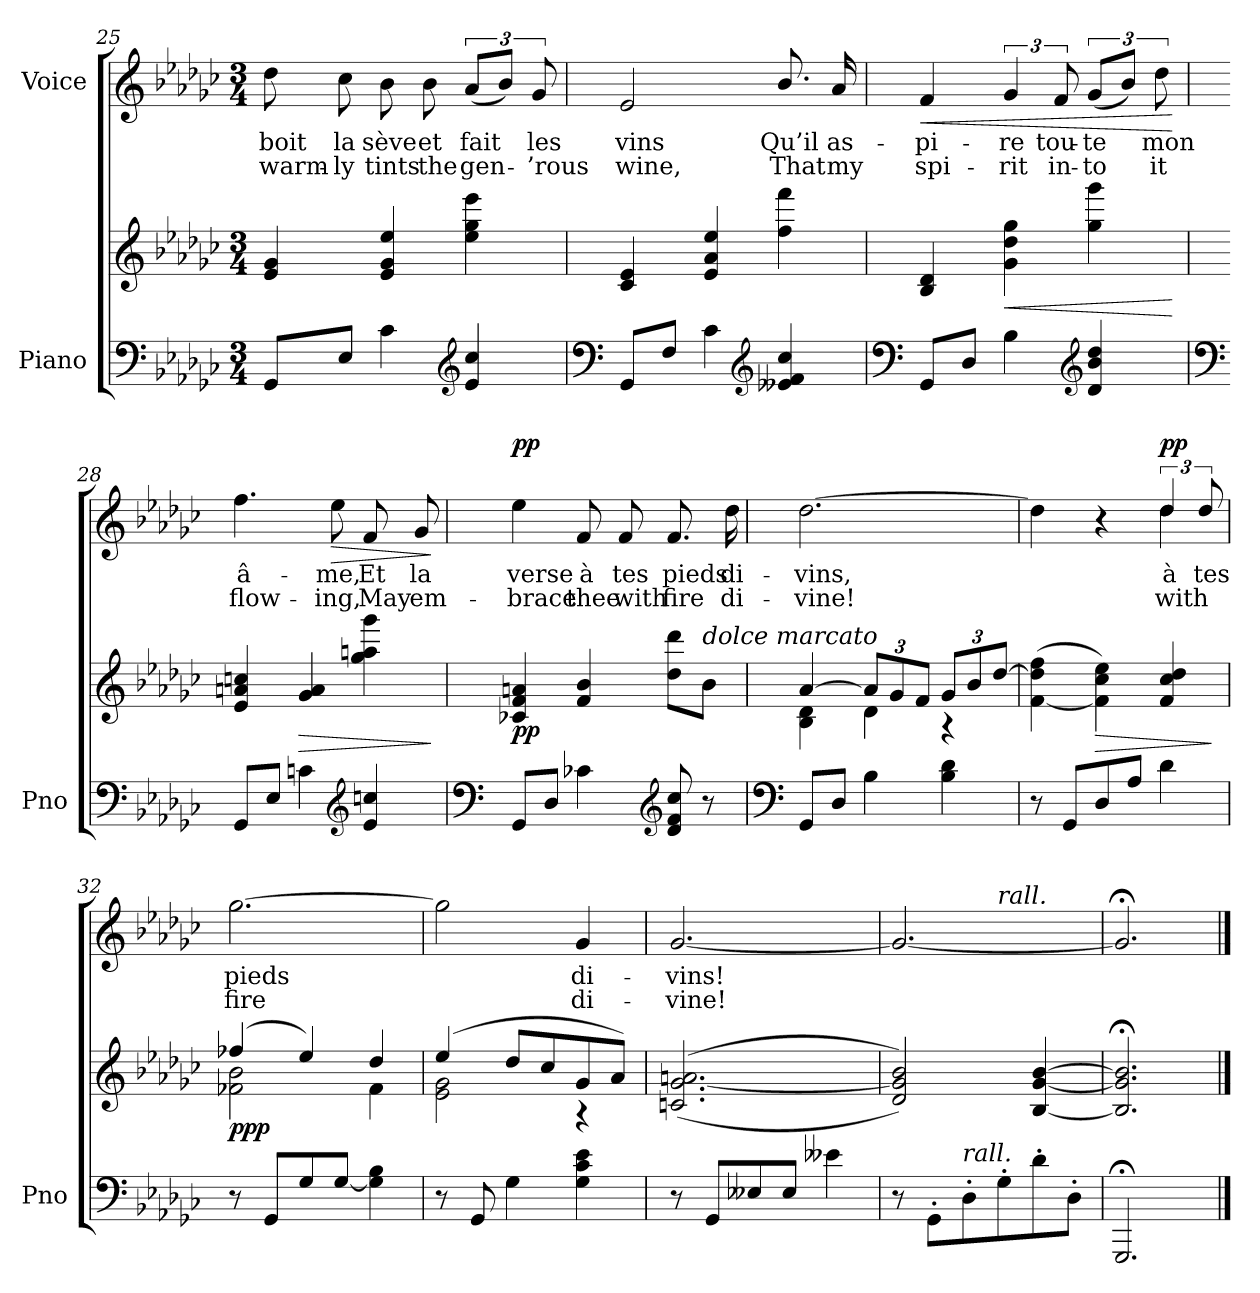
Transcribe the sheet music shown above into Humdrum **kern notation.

**kern	**kern	**dynam	**kern	**text	**text	**dynam
*part2	*part2	*part2	*part1	*part1	*part1	*part1
*staff3	*staff2	*staff2/3	*staff1	*staff1	*staff1	*staff1
*I"Piano	*	*	*I"Voice	*	*	*
*I'Pno	*	*	*	*	*	*
*clefF4	*clefG2	*	*clefG2	*	*	*
*k[b-e-a-d-g-c-]	*k[b-e-a-d-g-c-]	*	*k[b-e-a-d-g-c-]	*	*	*
*M3/4	*M3/4	*	*M3/4	*	*	*
=25	=25	=25	=25	=25	=25	=25
8GG-/L	4e-/ 4g-/	.	8dd-\	boit	warm-	.
8E-/J	.	.	8cc-\	la	-ly	.
4c-\	4e-/ 4g-/ 4ee-/	.	8b-\	sève	tints	.
.	.	.	8b-\	et	the	.
*clefG2	*	*	*	*	*	*
4e-/ 4cc-/	4ee-\ 4gg-\ 4eee-\	.	(12a-/L	fait	gen-	.
.	.	.	12b-/J)	.	.	.
.	.	.	12g-/	les	-’rous	.
=26	=26	=26	=26	=26	=26	=26
*clefF4	*	*	*	*	*	*
8GG-/L	4c-/ 4e-/	.	2e-/	vins	wine,	.
8F/J	.	.	.	.	.	.
4c-\	4e-/ 4a-/ 4ee-/	.	.	.	.	.
*clefG2	*	*	*	*	*	*
4e--X/ 4f/ 4cc-/	4ff\ 4fff\	.	8.b-/	Qu’il	That	.
.	.	.	16a-/	as-	my	.
=27	=27	=27	=27	=27	=27	=27
*clefF4	*	*	*	*	*	*
!	!	!	!	!	!	!LO:HP:b
8GG-/L	4B-/ 4d-/	.	4f/	-pi-	spi-	<
8D-/J	.	.	.	.	.	.
!	!	!LO:HP:b	!	!	!	!
4B-\	4g-\ 4dd-\ 4gg-\	<	6g-/	-re	-rit	.
.	.	.	12f/	tou-	in-	.
*clefG2	*	*	*	*	*	*
4d-/ 4b-/ 4dd-/	4gg-\ 4ggg-\	.	(12g-/L	-te	-to	.
.	.	.	12b-/J)	.	.	.
.	.	.	12dd-\	mon	it	.
.	.	[	.	.	.	[
=28	=28	=28	=28	=28	=28	=28
*clefF4	*	*	*	*	*	*
8GG-/L	4e-/ 4an/ 4ccn/	.	4.ff\	â-	flow-	.
8E-/J	.	.	.	.	.	.
!	!	!LO:HP:b	!	!	!	!
4cn\	4g-/ 4a/	>	.	.	.	.
!	!	!	!	!	!	!LO:HP:b
.	.	.	8ee-\	-me,	-ing,	>
*clefG2	*	*	*	*	*	*
4e-/ 4ccn/	4gg-\ 4aan\ 4ggg-\	.	8f/	Et	May	.
.	.	.	8g-/	la	em-	.
.	.	]	.	.	.	]
=29	=29	=29	=29	=29	=29	=29
*clefF4	*	*	*	*	*	*
!	!	!LO:DY:b	!	!	!	!LO:DY:a
8GG-/L	4c-X/ 4f/ 4an/	pp	4ee-\	verse	-brace	pp
8D-/J	.	.	.	.	.	.
4c-X\	4f/ 4b-/	.	8f/	à	thee	.
.	.	.	8f/	tes	with	.
*clefG2	*	*	*	*	*	*
8d-/ 8f/ 8cc-/	8dd-\ 8ddd-\L	.	8.f/	pieds	fire	.
!	!LO:TX:i:t=dolce  marcato	!	!	!	!	!
8r	8b-\J	.	.	.	.	.
.	.	.	16dd-\	di-	di-	.
=30	=30	=30	=30	=30	=30	=30
*clefF4	*	*	*	*	*	*
*	*^	*	*	*	*	*
8GG-/L	[4a-/	4B-\ 4d-\	.	[2.dd-\	-vins,	-vine!	.
8D-/J	.	.	.	.	.	.	.
*	*Xbrackettup	*	*	*	*	*	*
4B-\	12a-/L]	4d-\	.	.	.	.	.
.	12g-/	.	.	.	.	.	.
.	12f/J	.	.	.	.	.	.
4B-\ 4d-\	12g-/L	4r	.	.	.	.	.
.	12b-/	.	.	.	.	.	.
.	[12dd-/J	.	.	.	.	.	.
*	*v	*v	*	*	*	*	*
=31	=31	=31	=31	=31	=31	=31
*	*	*	*^	*	*	*
8r	(>[4f\ 4dd-\] 4ff\	.	4dd-\]	2ryy	.	.	.
8GG-/L	.	.	.	.	.	.	.
!	!	!LO:HP:b	!	!	!	!	!
8D-/	4f\] 4cc-\ 4ee-\)	>	4r	.	.	.	.
8A-/J	.	.	.	.	.	.	.
!	!	!	!	!	!	!	!LO:DY:a
4d-\	4f/ 4cc-/ 4dd-/	.	6dd-/	4dd-\	à	with	pp
.	.	.	12dd-/	.	tes	.	.
*	*	*	*v	*v	*	*	*
.	.	]	.	.	.	.
=32	=32	=32	=32	=32	=32	=32
*	*^	*	*	*	*	*
!	!	!	!LO:DY:b	!	!	!	!
8r	(4ff-X/	2f-X\ 2b-\	ppp	[2.gg-\	pieds	fire	.
8GG-/L	.	.	.	.	.	.	.
8G-/	4ee-/)	.	.	.	.	.	.
[<8G-/J	.	.	.	.	.	.	.
4G-\] 4B-\	4dd-/	4f-\	.	.	.	.	.
=33	=33	=33	=33	=33	=33	=33	=33
8r	(4ee-/	2e-\ 2g-\	.	2gg-\]	.	.	.
8GG-/	.	.	.	.	.	.	.
4G-\	8dd-/L	.	.	.	.	.	.
.	8cc-/	.	.	.	.	.	.
4G-\ 4c-\ 4e-\	8g-/	4r	.	4g-/	di-	di-	.
.	8a-/J)	.	.	.	.	.	.
*	*v	*v	*	*	*	*	*
=34	=34	=34	=34	=34	=34	=34
8r	((>2.cn/ [2.g-/ 2.an/	.	[2.g-/	-vins!	-vine!	.
8GG-/L	.	.	.	.	.	.
8E--X/	.	.	.	.	.	.
8E--/J	.	.	.	.	.	.
4e--X\	.	.	.	.	.	.
=35	=35	=35	=35	=35	=35	=35
*	*	*	*^	*	*	*
8r	2d-/ 2g-/] 2b-/))	.	2.g-/_	4.ryy	.	.	.
8GG-'\L	.	.	.	.	.	.	.
!LO:TX:a:i:t=rall.	!	!	!	!	!	!	!
8D-'\	.	.	.	.	.	.	.
!	!	!	!	!LO:TX:a:i:t=rall.	!	!	!
8G-'\	.	.	.	4.ryy	.	.	.
8d-'\	[4B-/ [4g-/ [4b-/	.	.	.	.	.	.
8D-'\J	.	.	.	.	.	.	.
*	*	*	*v	*v	*	*	*
=36	=36	=36	=36	=36	=36	=36
2.GGG-;</	2.B-/];< 2.g-/];< 2.b-/];<	.	2.g-;</]	.	.	.
==	==	==	==	==	==	==
*-	*-	*-	*-	*-	*-	*-
